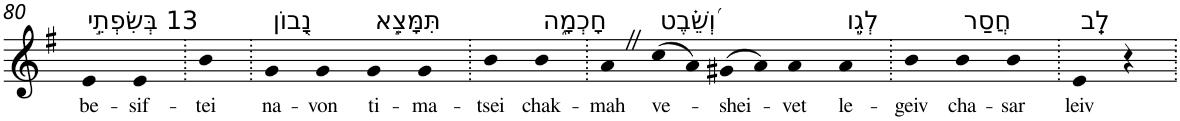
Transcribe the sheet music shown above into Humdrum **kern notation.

**kern	**text
*part1	*part1
*staff1	*staff1
*I"Piano	*
*I'Pno	*
!!LO:PB:g=z
*clefG2	*
*k[f#]	*
*G:	*
=80	=80
!LO:TX:a:t=13 בְּשִׂפְתֵ֣י	!
!	!LO:LY:b
4e	be-
!	!LO:LY:b
4e	-sif-
=81.	=81.
!	!LO:LY:b
4b	-tei
=82.	=82.
!LO:TX:a:t=נָ֭בוֹן	!
!	!LO:LY:b
4g	na-
!	!LO:LY:b
4g	-von
!LO:TX:a:t=תִּמָּצֵ֣א	!
!	!LO:LY:b
4g	ti-
!	!LO:LY:b
4g	-ma-
=83.	=83.
!	!LO:LY:b
4b	-tsei
!LO:TX:a:t=חָכְמָ֑ה	!
!	!LO:LY:b
4b	chak-
=84.	=84.
!	!LO:LY:b
4aZ	-mah
!LO:TX:a:t=וְ֝שֵׁ֗בֶט	!
!	!LO:LY:b
(>8cc	ve-
8a)	.
!	!LO:LY:b
(>8g#X	-shei-
8a)	.
!	!LO:LY:b
4a	-vet
!LO:TX:a:t=לְגֵ֣ו	!
!	!LO:LY:b
4a	le-
=85.	=85.
!	!LO:LY:b
4b	-geiv
!LO:TX:a:t=חֲסַר	!
!	!LO:LY:b
4b	cha-
!	!LO:LY:b
4b	-sar
=86.	=86.
!LO:TX:a:t=לֵֽב	!
!	!LO:LY:b
4e	leiv
4r	.
=.	=.
*-	*-
